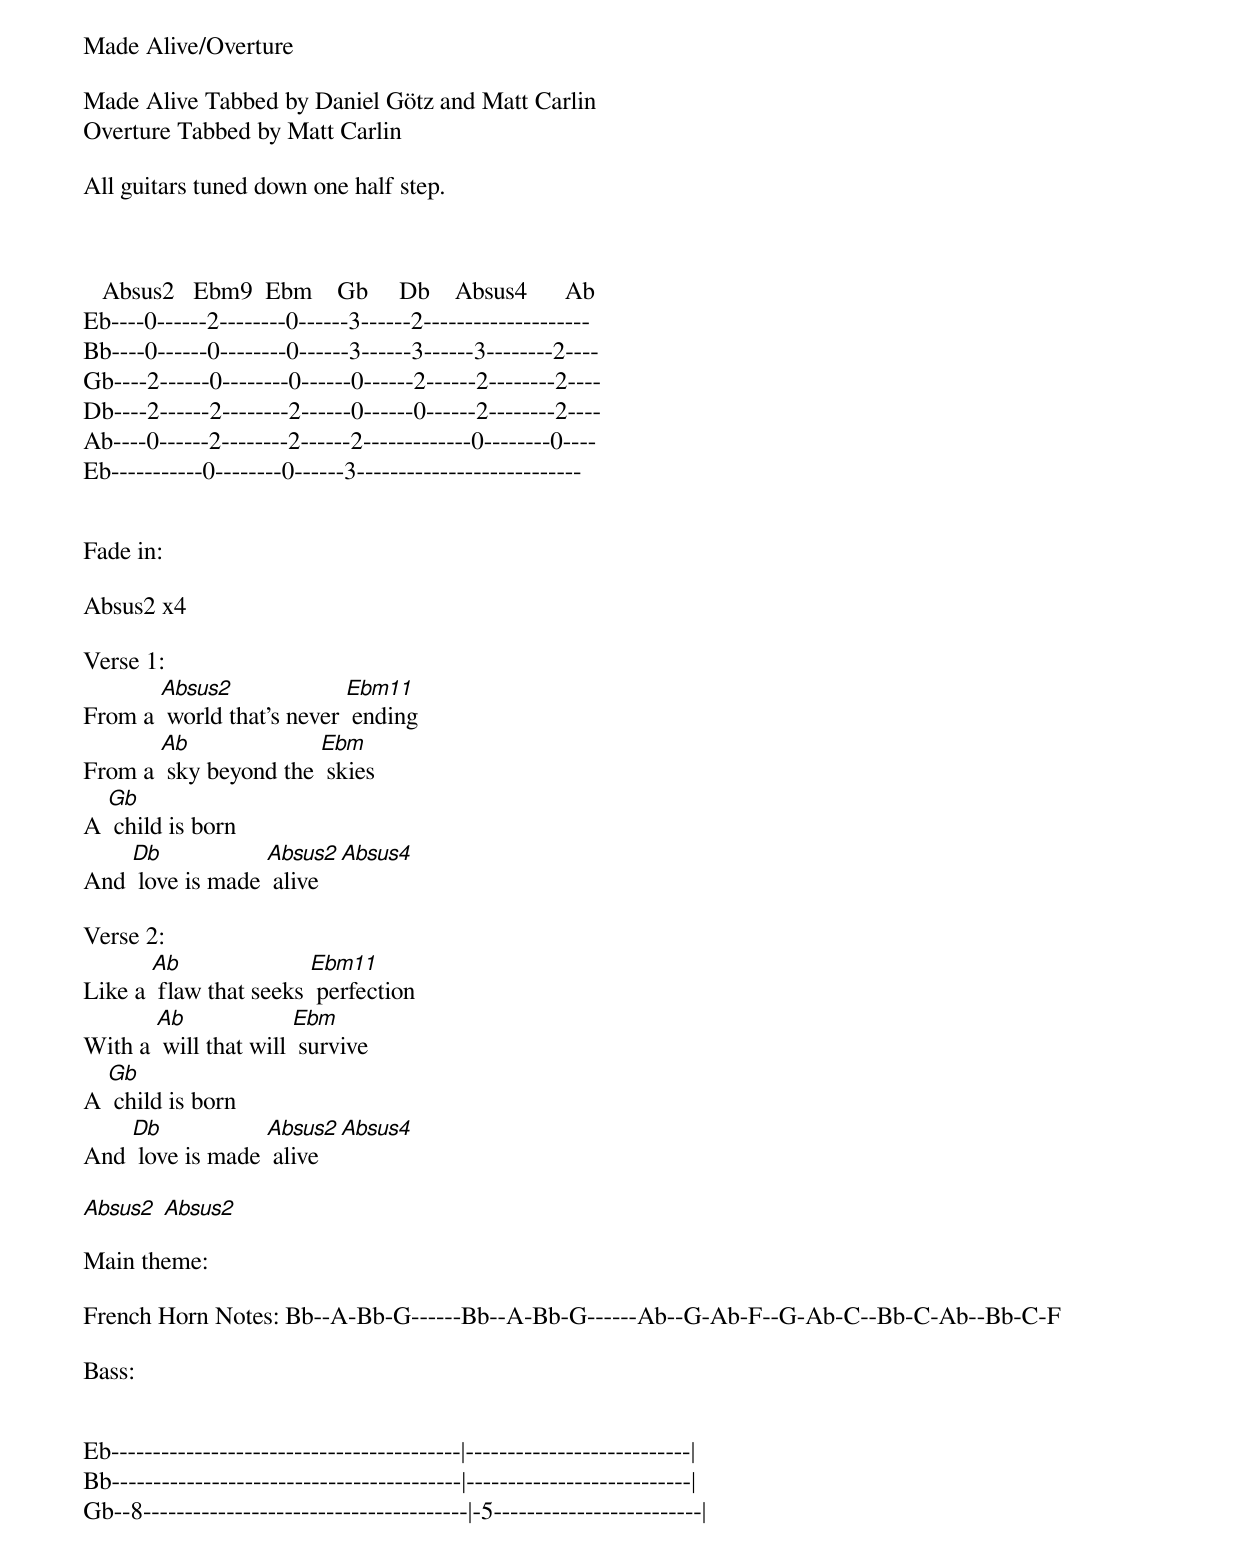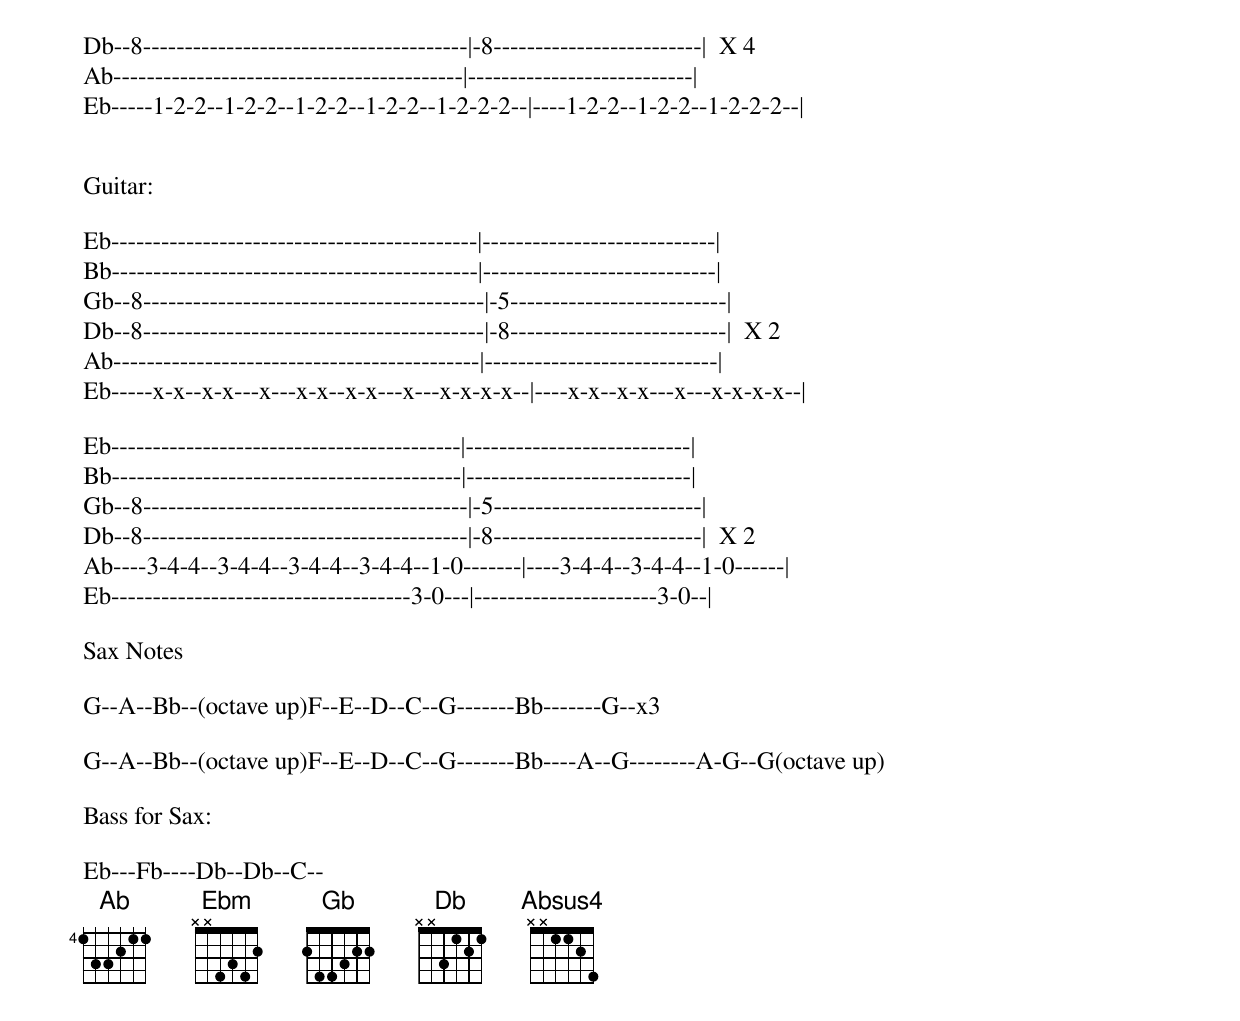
Made Alive/Overture

Made Alive Tabbed by Daniel Götz and Matt Carlin
Overture Tabbed by Matt Carlin

All guitars tuned down one half step.



   Absus2   Ebm9  Ebm    Gb     Db    Absus4      Ab
Eb----0------2--------0------3------2--------------------
Bb----0------0--------0------3------3------3--------2----
Gb----2------0--------0------0------2------2--------2----
Db----2------2--------2------0------0------2--------2----
Ab----0------2--------2------2-------------0--------0----
Eb-----------0--------0------3---------------------------


Fade in:

Absus2 x4

Verse 1:
From a [Absus2] world that's never [Ebm11] ending
From a [Ab] sky beyond the [Ebm] skies
A [Gb] child is born
And [Db] love is made [Absus2] alive [Absus4]

Verse 2:
Like a [Ab] flaw that seeks [Ebm11] perfection
With a [Ab] will that will [Ebm] survive
A [Gb] child is born
And [Db] love is made [Absus2] alive [Absus4]

[Absus2] [Absus2]

Main theme:

French Horn Notes: Bb--A-Bb-G------Bb--A-Bb-G------Ab--G-Ab-F--G-Ab-C--Bb-C-Ab--Bb-C-F

Bass:


Eb------------------------------------------|---------------------------|
Bb------------------------------------------|---------------------------|
Gb--8---------------------------------------|-5-------------------------|
Db--8---------------------------------------|-8-------------------------|  X 4
Ab------------------------------------------|---------------------------|
Eb-----1-2-2--1-2-2--1-2-2--1-2-2--1-2-2-2--|----1-2-2--1-2-2--1-2-2-2--|


Guitar:

Eb--------------------------------------------|----------------------------|
Bb--------------------------------------------|----------------------------|
Gb--8-----------------------------------------|-5--------------------------|
Db--8-----------------------------------------|-8--------------------------|  X 2
Ab--------------------------------------------|----------------------------|
Eb-----x-x--x-x---x---x-x--x-x---x---x-x-x-x--|----x-x--x-x---x---x-x-x-x--|

Eb------------------------------------------|---------------------------|
Bb------------------------------------------|---------------------------|
Gb--8---------------------------------------|-5-------------------------|
Db--8---------------------------------------|-8-------------------------|  X 2
Ab----3-4-4--3-4-4--3-4-4--3-4-4--1-0-------|----3-4-4--3-4-4--1-0------|
Eb------------------------------------3-0---|----------------------3-0--|

Sax Notes

G--A--Bb--(octave up)F--E--D--C--G-------Bb-------G--x3

G--A--Bb--(octave up)F--E--D--C--G-------Bb----A--G--------A-G--G(octave up)

Bass for Sax:

Eb---Fb----Db--Db--C--
